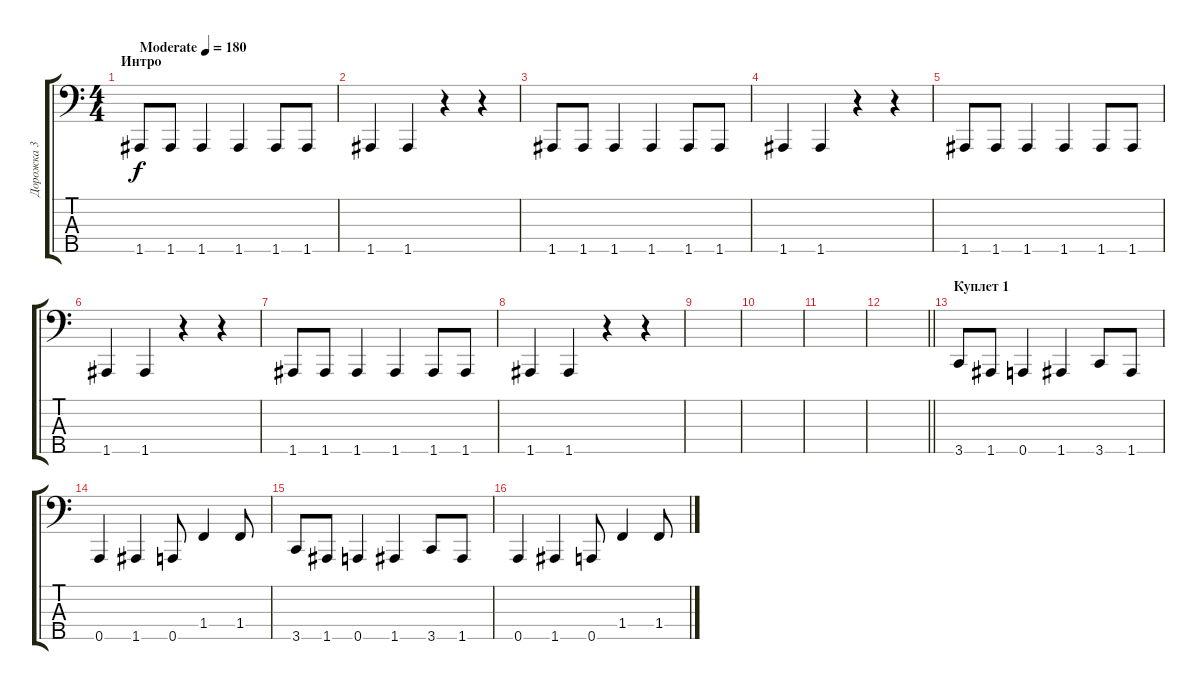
\track ("Дорожка 3" "Дорожка 3") {instrument electricbasspick}
\staff {score tabs}
\tuning (G2 D2 A1 E1 A0) {hide}
\ts (4 4)
\section ("" "Интро")
\tempo (180 "Moderate")
\clef f4
\ks c
1.5.8{dy f instrument electricbasspick} 1.5.8 1.5.4 1.5.4 1.5.8 1.5.8 |
1.5.4 1.5.4 r.4 r.4 |
1.5.8 1.5.8 1.5.4 1.5.4 1.5.8 1.5.8 |
1.5.4 1.5.4 r.4 r.4 |
1.5.8 1.5.8 1.5.4 1.5.4 1.5.8 1.5.8 |
1.5.4 1.5.4 r.4 r.4 |
1.5.8 1.5.8 1.5.4 1.5.4 1.5.8 1.5.8 |
1.5.4 1.5.4 r.4 r.4 |
|
|
|
\barLineRight lightlight
|
\section ("" "Куплет 1")
3.5.8 1.5.8 0.5.4 1.5.4 3.5.8 1.5.8 |
0.5.4 1.5.4 0.5.8 1.4.4 1.4.8 |
3.5.8 1.5.8 0.5.4 1.5.4 3.5.8 1.5.8 |
0.5.4 1.5.4 0.5.8 1.4.4 1.4.8
